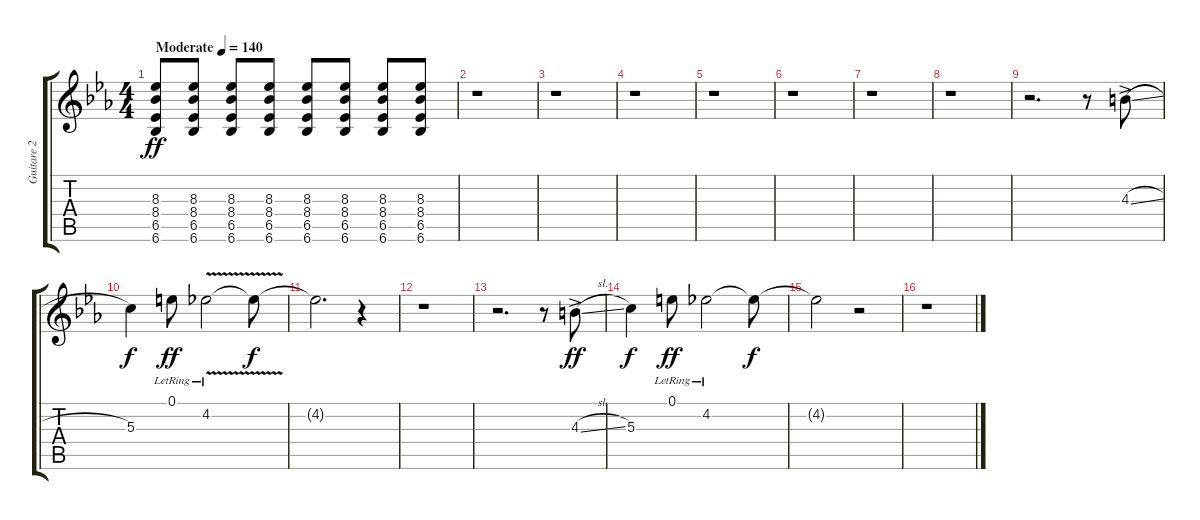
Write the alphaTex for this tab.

\track ("Guitare 2" "Guitare 2") {instrument overdrivenguitar}
\staff {score tabs}
\tuning (E4 B3 G3 D3 A2 E2) {hide}
\ts (4 4)
\tempo (140 "Moderate")
\clef g2
\ks eb
(8.3 8.4 6.5 6.6).8{dy ff instrument overdrivenguitar} (8.3 8.4 6.5 6.6).8 (8.3 8.4 6.5 6.6).8 (8.3 8.4 6.5 6.6).8 (8.3 8.4 6.5 6.6).8 (8.3 8.4 6.5 6.6).8 (8.3 8.4 6.5 6.6).8 (8.3 8.4 6.5 6.6).8 |
r.1 |
r.1 |
r.1 |
r.1 |
r.1 |
r.1 |
r.1 |
r.2{d} r.8 4.3{sl ac}.8 |
5.3.4{dy f} 0.1{lr}.8{dy ff} 4.2{v lr}.2 4.2{t}.8{dy f} |
4.2{t}.2{d} r.4 |
r.1 |
r.2{d} r.8 4.3{sl ac}.8{dy ff} |
5.3.4{dy f} 0.1{lr}.8{dy ff} 4.2{lr}.2 4.2{t}.8{dy f} |
4.2{t}.2 r.2 |
r.1
